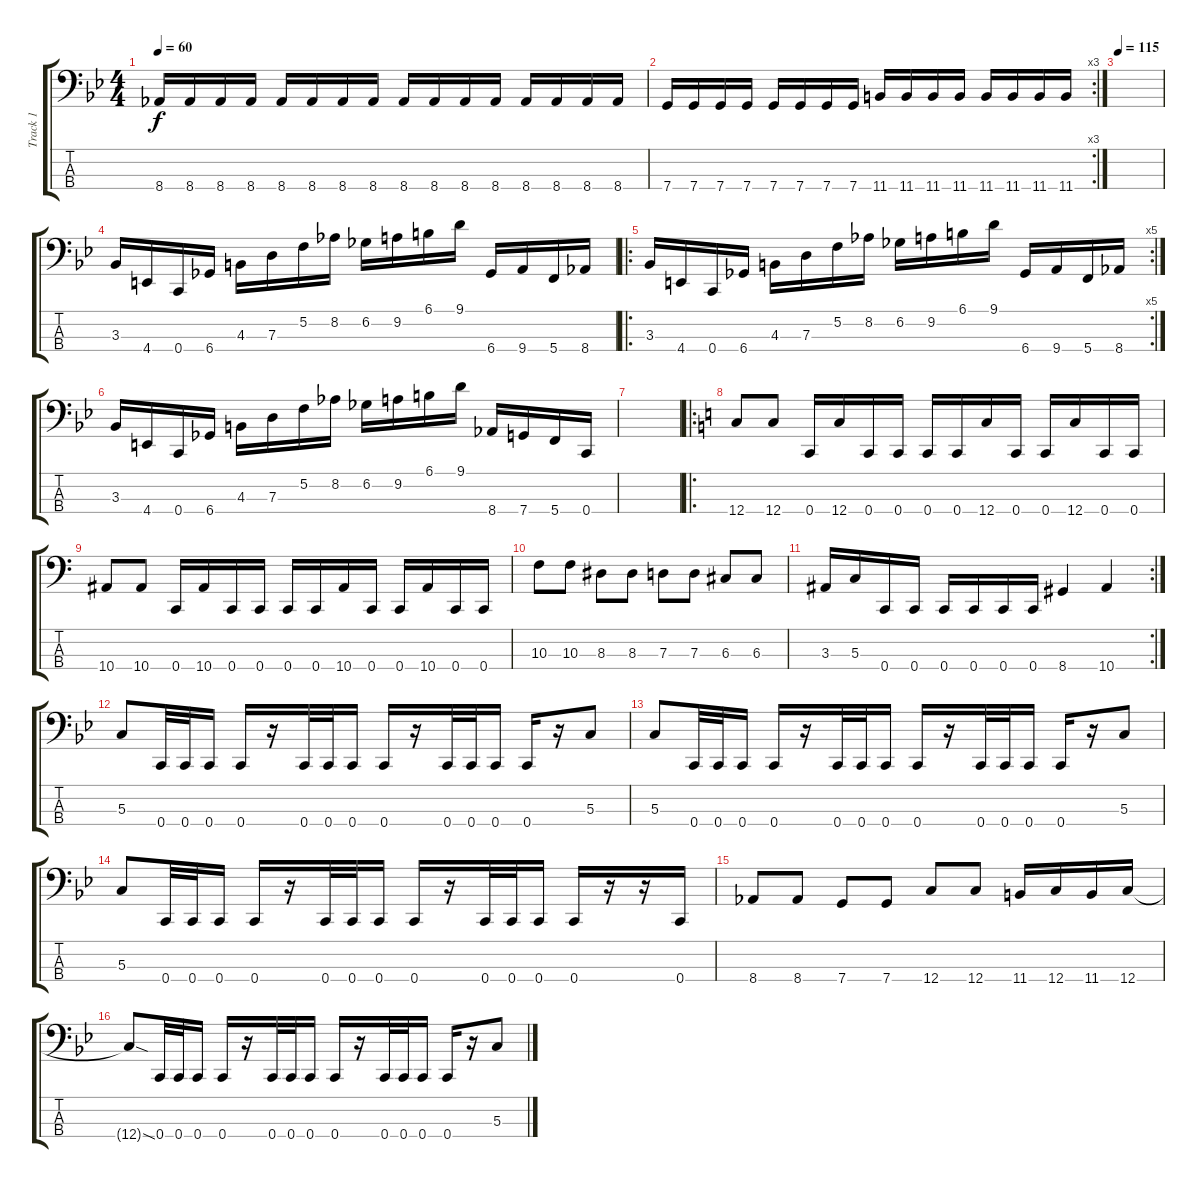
\track ("Track 1" "Track 1") {instrument electricbasspick}
\staff {score tabs}
\tuning (F2 C2 G1 C1) {hide}
\ts (4 4)
\tempo 60
\clef f4
\ks bb
8.4.16{dy f} 8.4.16 8.4.16 8.4.16 8.4.16 8.4.16 8.4.16 8.4.16 8.4.16 8.4.16 8.4.16 8.4.16 8.4.16 8.4.16 8.4.16 8.4.16 |
\rc 3
7.4.16 7.4.16 7.4.16 7.4.16 7.4.16 7.4.16 7.4.16 7.4.16 11.4.16 11.4.16 11.4.16 11.4.16 11.4.16 11.4.16 11.4.16 11.4.16 |
\tempo 115
|
3.3.16 4.4.16 0.4.16 6.4.16 4.3.16 7.3.16 5.2.16 8.2.16 6.2.16 9.2.16 6.1.16 9.1.16 6.4.16 9.4.16 5.4.16 8.4.16 |
\ro
\rc 5
3.3.16 4.4.16 0.4.16 6.4.16 4.3.16 7.3.16 5.2.16 8.2.16 6.2.16 9.2.16 6.1.16 9.1.16 6.4.16 9.4.16 5.4.16 8.4.16 |
3.3.16 4.4.16 0.4.16 6.4.16 4.3.16 7.3.16 5.2.16 8.2.16 6.2.16 9.2.16 6.1.16 9.1.16 8.4.16 7.4.16 5.4.16 0.4.16 |
|
\ro
\ks c
12.4.8 12.4.8 0.4.16 12.4.16 0.4.16 0.4.16 0.4.16 0.4.16 12.4.16 0.4.16 0.4.16 12.4.16 0.4.16 0.4.16 |
10.4.8 10.4.8 0.4.16 10.4.16 0.4.16 0.4.16 0.4.16 0.4.16 10.4.16 0.4.16 0.4.16 10.4.16 0.4.16 0.4.16 |
10.3.8 10.3.8 8.3.8 8.3.8 7.3.8 7.3.8 6.3.8 6.3.8 |
\rc 2
3.3.16 5.3.16 0.4.16 0.4.16 0.4.16 0.4.16 0.4.16 0.4.16 8.4.4 10.4.4 |
\ks bb
5.3.8 0.4.32 0.4.32 0.4.16 0.4.16 r.16 0.4.32 0.4.32 0.4.16 0.4.16 r.16 0.4.32 0.4.32 0.4.16 0.4.16 r.16 5.3.8 |
5.3.8 0.4.32 0.4.32 0.4.16 0.4.16 r.16 0.4.32 0.4.32 0.4.16 0.4.16 r.16 0.4.32 0.4.32 0.4.16 0.4.16 r.16 5.3.8 |
5.3.8 0.4.32 0.4.32 0.4.16 0.4.16 r.16 0.4.32 0.4.32 0.4.16 0.4.16 r.16 0.4.32 0.4.32 0.4.16 0.4.16 r.16 r.16 0.4.16 |
8.4.8 8.4.8 7.4.8 7.4.8 12.4.8 12.4.8 11.4.16 12.4.16 11.4.16 12.4.16 |
12.4{sod t}.8 0.4.32 0.4.32 0.4.16 0.4.16 r.16 0.4.32 0.4.32 0.4.16 0.4.16 r.16 0.4.32 0.4.32 0.4.16 0.4.16 r.16 5.3.8
